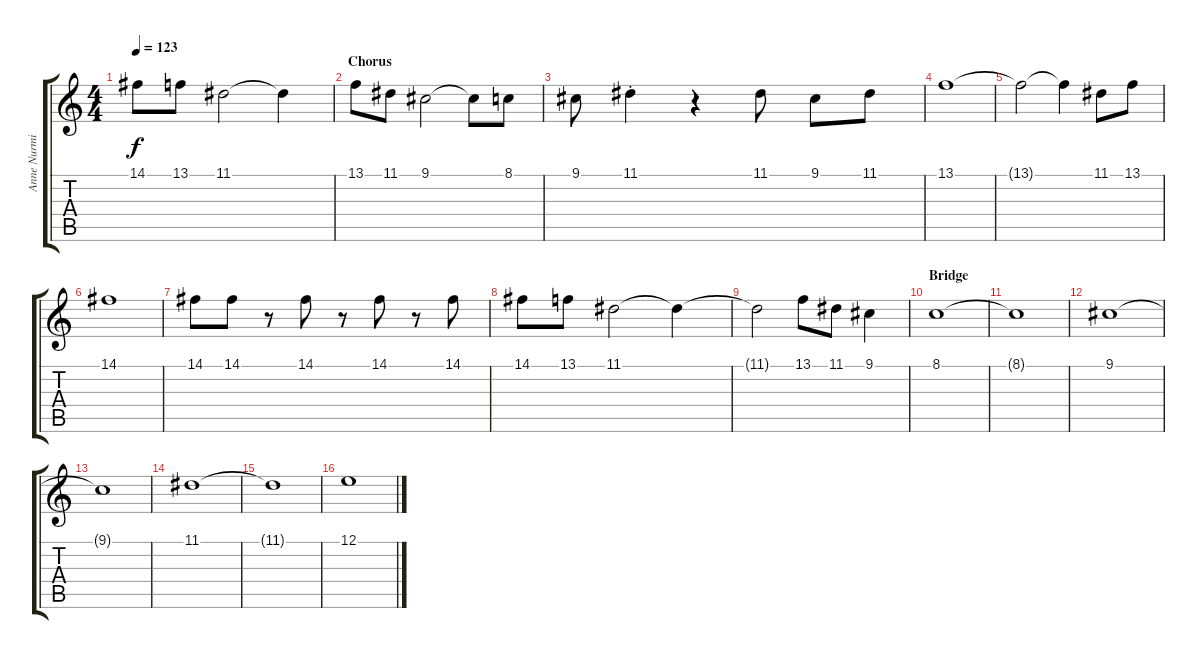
\track ("Anne Nurmi" "Anne Nurmi") {instrument stringensemble1}
\staff {score tabs}
\tuning (E4 B3 G3 D3 A2 E2) {hide}
\ts (4 4)
\tempo 123
\clef g2
\ks c
14.1.8{dy f} 13.1.8 11.1.2 11.1{t}.4 |
\section ("" "Chorus")
13.1.8{balance 0} 11.1.8 9.1.2 9.1{t}.8 8.1.8 |
9.1.8 11.1{st}.4 r.4 11.1.8 9.1.8 11.1.8 |
13.1.1 |
13.1{t}.2 13.1{t}.4 11.1.8 13.1.8 |
14.1.1 |
14.1.8 14.1.8 r.8 14.1.8 r.8 14.1.8 r.8 14.1.8 |
14.1.8 13.1.8 11.1.2 11.1{t}.4 |
11.1{t}.2 13.1.8 11.1.8 9.1.4 |
\section ("" "Bridge")
8.1.1 |
8.1{t}.1 |
9.1.1 |
9.1{t}.1 |
11.1.1 |
11.1{t}.1 |
12.1.1
